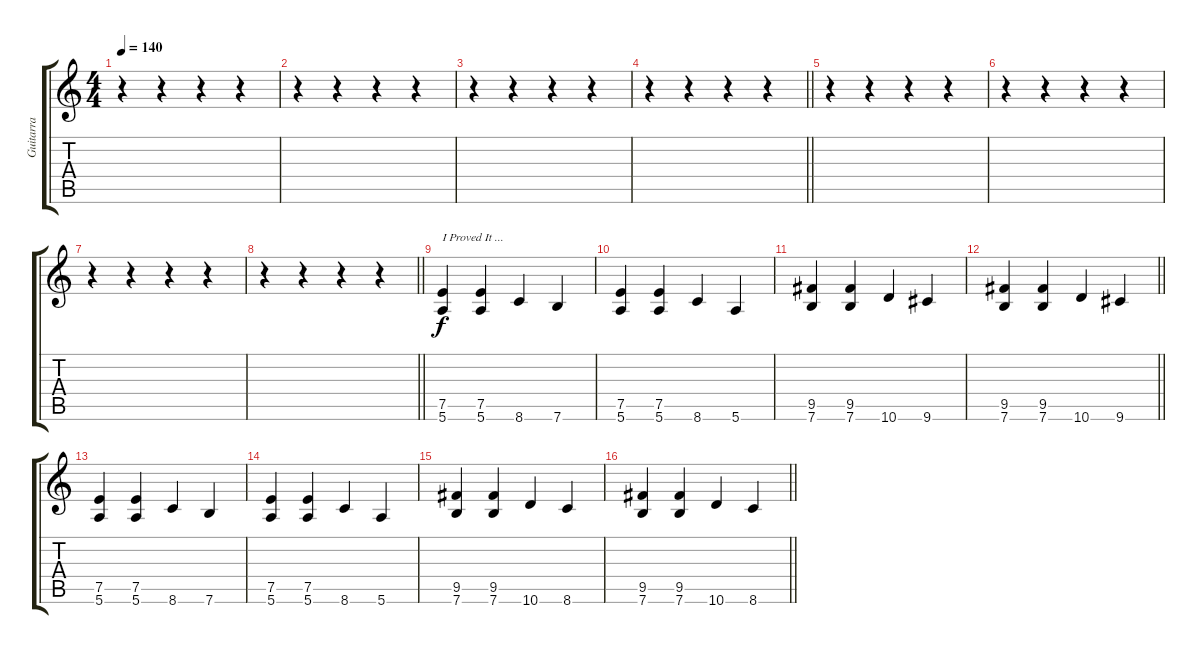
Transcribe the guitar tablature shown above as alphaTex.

\track ("Guitarra" "Guitarra") {instrument distortionguitar}
\staff {score tabs}
\tuning (E4 B3 G3 D3 A2 E2) {hide}
\ts (4 4)
\tempo 140
\clef g2
\ks c
r.4{dy f} r.4 r.4 r.4 |
r.4 r.4 r.4 r.4 |
r.4 r.4 r.4 r.4 |
\barLineRight lightlight
r.4 r.4 r.4 r.4 |
r.4 r.4 r.4 r.4 |
r.4 r.4 r.4 r.4 |
r.4 r.4 r.4 r.4 |
\barLineRight lightlight
r.4 r.4 r.4 r.4 |
(7.5 5.6).4{txt "I Proved It ..."} (7.5 5.6).4 8.6.4 7.6.4 |
(7.5 5.6).4 (7.5 5.6).4 8.6.4 5.6.4 |
(9.5 7.6).4 (9.5 7.6).4 10.6.4 9.6.4 |
\barLineRight lightlight
(9.5 7.6).4 (9.5 7.6).4 10.6.4 9.6.4 |
(7.5 5.6).4 (7.5 5.6).4 8.6.4 7.6.4 |
(7.5 5.6).4 (7.5 5.6).4 8.6.4 5.6.4 |
(9.5 7.6).4 (9.5 7.6).4 10.6.4 8.6.4 |
\barLineRight lightlight
(9.5 7.6).4 (9.5 7.6).4 10.6.4 8.6.4
